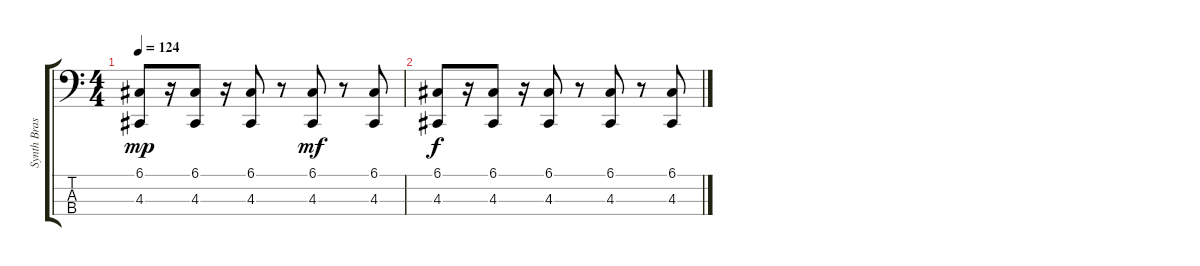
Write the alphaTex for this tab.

\track ("Synth Brass" "Synth Bras") {instrument synthbrass1}
\staff {score tabs}
\tuning (G2 D2 A1 E1) {hide}
\ts (4 4)
\tempo 124
\clef f4
\ks c
(6.1 4.3).8{dy mp} r.16 (6.1 4.3).8 r.16 (6.1 4.3).8 r.8 (6.1 4.3).8{dy mf} r.8 (6.1 4.3).8 |
(6.1 4.3).8{dy f} r.16 (6.1 4.3).8 r.16 (6.1 4.3).8 r.8 (6.1 4.3).8 r.8 (6.1 4.3).8
